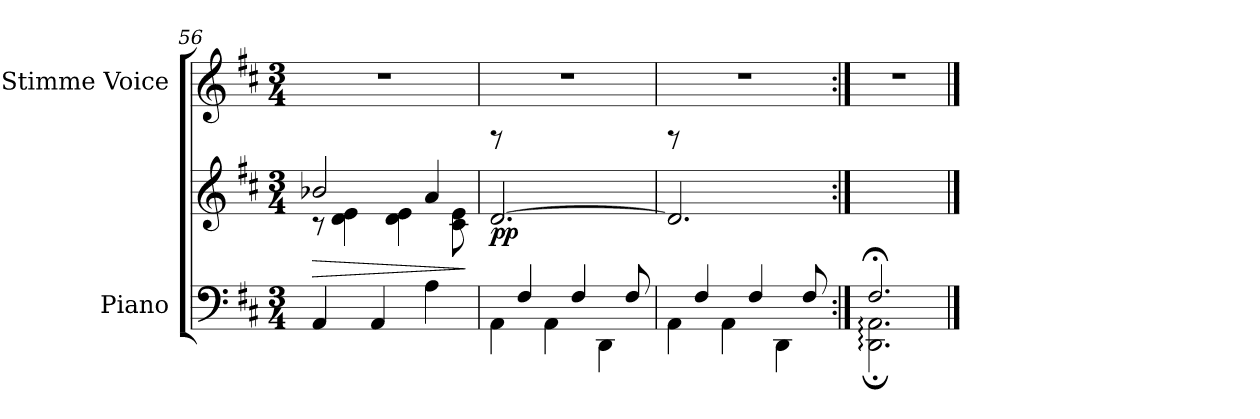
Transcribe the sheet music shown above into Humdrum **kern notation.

**kern	**kern	**dynam	**kern
*part2	*part2	*part2	*part1
*staff3	*staff2	*staff2/3	*staff1
*I"Piano	*	*	*I"Stimme Voice
*I'Pno	*	*	*
*clefF4	*clefG2	*	*clefG2
*k[f#c#]	*k[f#c#]	*	*k[f#c#]
*M3/4	*M3/4	*	*M3/4
=56	=56	=56	=56
!	!	!LO:HP:b	!
*	*^	*	*
4AA/	2b-X/	8r	>	2.r
.	.	4d\ 4e\	.	.
4AA/	.	.	.	.
.	.	4d\ 4e\	.	.
4A\	4a/	.	.	.
.	.	8c#\ 8e\	.	.
*	*v	*v	*	*
.	.	]	.
=57	=57	=57	=57
*	*	*	*MM94
*^	*^	*	*
!	!	!	!	!LO:DY:b	!
8ryy	4AA\	[2.d/	8reee	pp	2.r
4F#/	.	.	2ryy	.	.
.	4AA\	.	.	.	.
4F#/	.	.	.	.	.
.	4DD\	.	.	.	.
8F#/	.	.	8ryy	.	.
=58	=58	=58	=58	=58	=58
8ryy	4AA\	2.d/]	8reee	.	2.r
4F#/	.	.	2ryy	.	.
.	4AA\	.	.	.	.
4F#/	.	.	.	.	.
.	4DD\	.	.	.	.
8F#/	.	.	8ryy	.	.
*	*	*v	*v	*	*
=59:|!	=59:|!	=59:|!	=59:|!	=59:|!
2.F#;</	2.DD\;: 2.AA\;:	2.ryy	.	2.r
*v	*v	*	*	*
==	==	==	==
*-	*-	*-	*-
